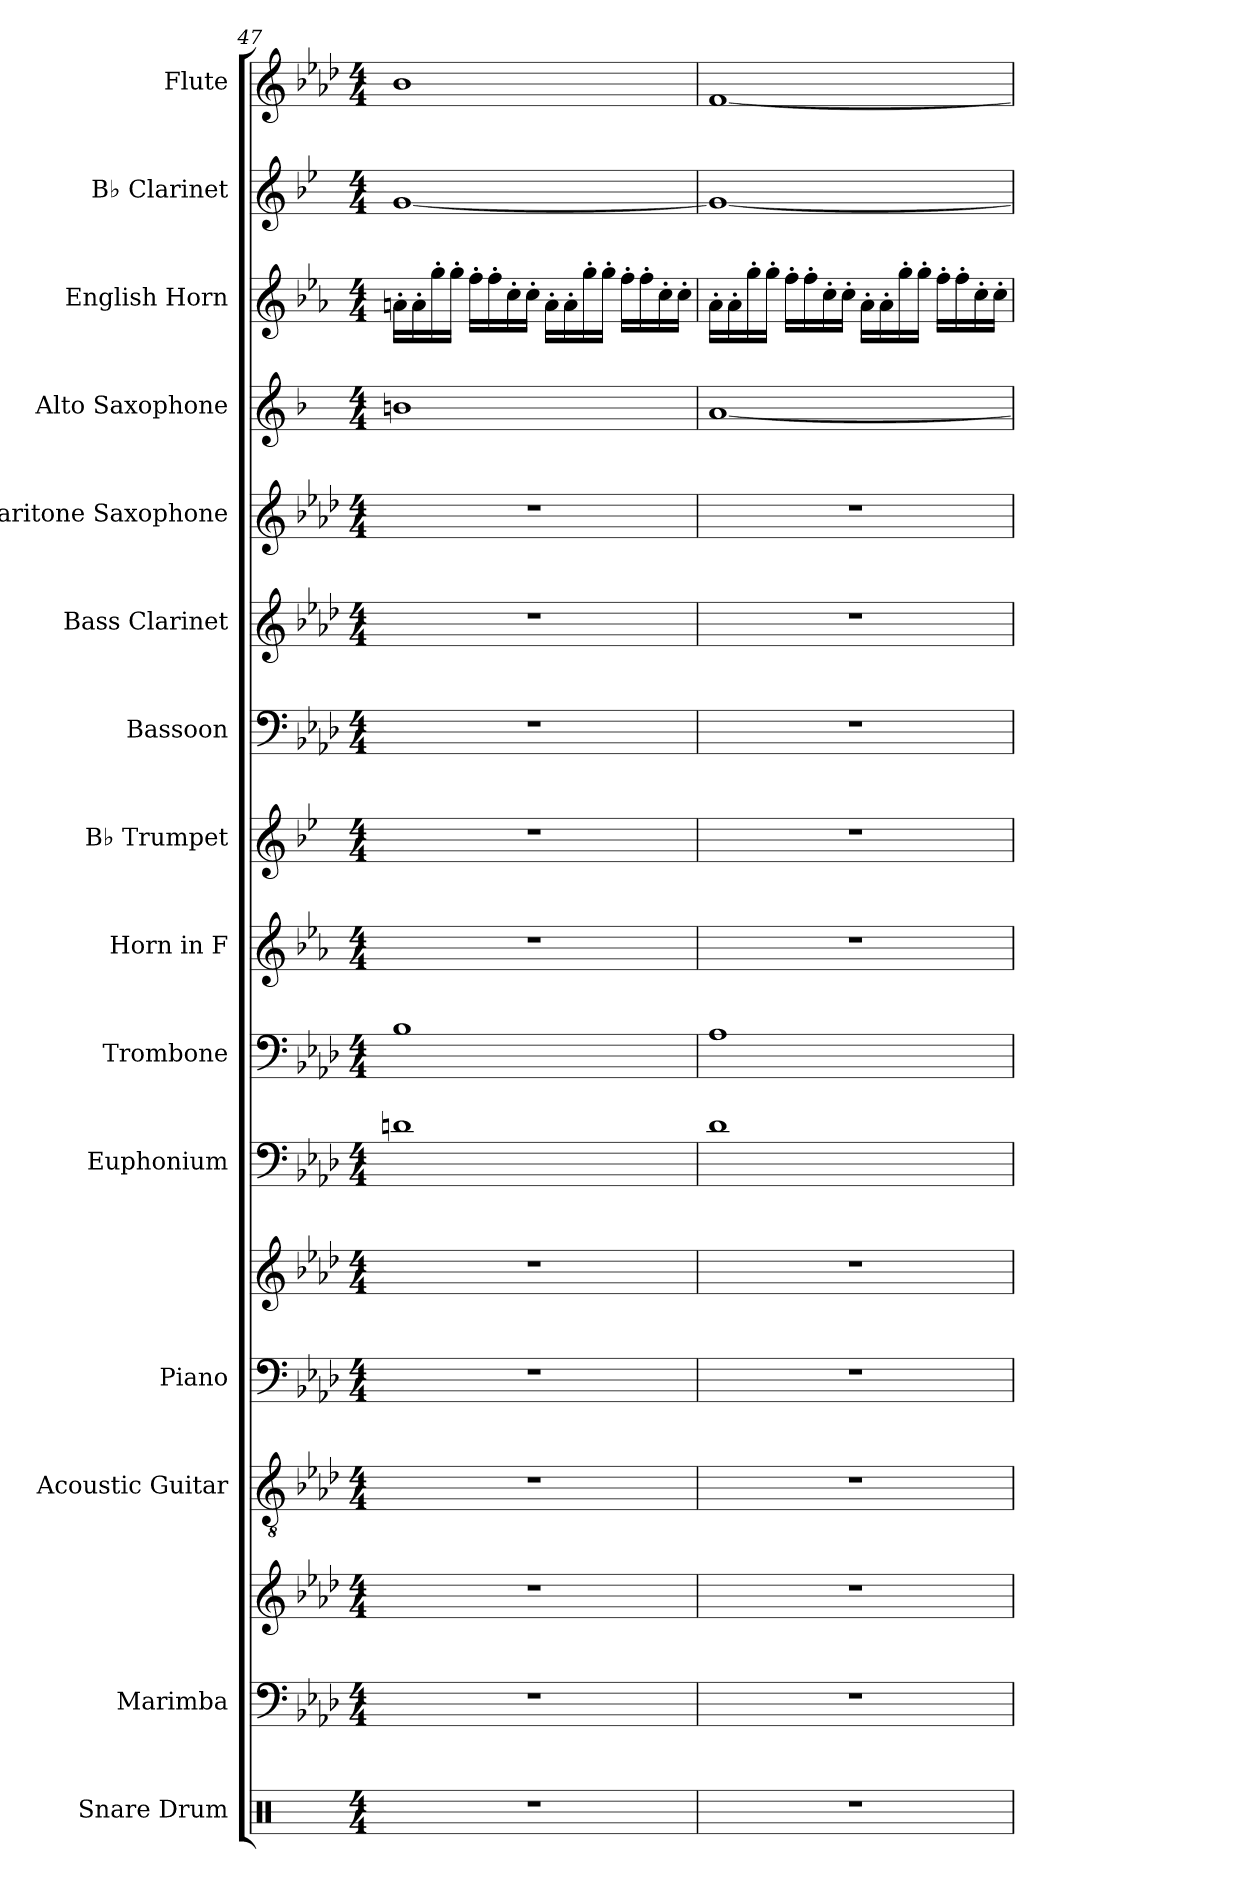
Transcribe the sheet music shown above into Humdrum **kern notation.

**kern	**kern	**kern	**kern	**kern	**kern	**kern	**kern	**kern	**kern	**kern	**kern	**kern	**kern	**kern	**kern	**kern
*part15	*part14	*part14	*part13	*part12	*part12	*part11	*part10	*part9	*part8	*part7	*part6	*part5	*part4	*part3	*part2	*part1
*staff17	*staff16	*staff15	*staff14	*staff13	*staff12	*staff11	*staff10	*staff9	*staff8	*staff7	*staff6	*staff5	*staff4	*staff3	*staff2	*staff1
*I"Snare Drum	*I"Marimba	*	*I"Acoustic Guitar	*I"Piano	*	*I"Euphonium	*I"Trombone	*I"Horn in F	*I"B♭ Trumpet	*I"Bassoon	*I"Bass Clarinet	*I"Baritone Saxophone	*I"Alto Saxophone	*I"English Horn	*I"B♭ Clarinet	*I"Flute
*I'Sn. Dr.	*I'Mrm.	*	*I'Guit.	*I'Pno.	*	*I'Eu.	*I'Trb.	*	*I'B♭ Tpt.	*I'Bsn.	*I'B. Cl.	*I'Bar. Sax.	*I'A. Sax.	*I'E. Hn.	*I'B♭ Cl.	*I'Fl.
*clefX	*clefF4	*clefG2	*clefGv2	*clefF4	*clefG2	*clefF4	*clefF4	*clefG2	*clefG2	*clefF4	*clefG2	*clefG2	*clefG2	*clefG2	*clefG2	*clefG2
*	*	*	*	*	*	*	*	*ITrd4c7	*ITrd1c2	*	*ITrd8c14	*ITrd12c21	*ITrd5c9	*ITrd4c7	*ITrd1c2	*
*k[]	*k[b-e-a-d-]	*k[b-e-a-d-]	*k[b-e-a-d-]	*k[b-e-a-d-]	*k[b-e-a-d-]	*k[b-e-a-d-]	*k[b-e-a-d-]	*k[b-e-a-d-]	*k[b-e-a-d-]	*k[b-e-a-d-]	*k[b-e-a-d-]	*k[b-e-a-d-]	*k[b-e-a-d-]	*k[b-e-a-d-]	*k[b-e-a-d-]	*k[b-e-a-d-]
*M4/4	*M4/4	*M4/4	*M4/4	*M4/4	*M4/4	*M4/4	*M4/4	*M4/4	*M4/4	*M4/4	*M4/4	*M4/4	*M4/4	*M4/4	*M4/4	*M4/4
=47	=47	=47	=47	=47	=47	=47	=47	=47	=47	=47	=47	=47	=47	=47	=47	=47
1r	1r	1r	1r	1r	1r	1dn	1B-	1r	1r	1r	1r	1r	1dn	16dn'\LL	[1f	1b-
.	.	.	.	.	.	.	.	.	.	.	.	.	.	16d'\	.	.
.	.	.	.	.	.	.	.	.	.	.	.	.	.	16cc'\	.	.
.	.	.	.	.	.	.	.	.	.	.	.	.	.	16cc'\JJ	.	.
.	.	.	.	.	.	.	.	.	.	.	.	.	.	16b-'\LL	.	.
.	.	.	.	.	.	.	.	.	.	.	.	.	.	16b-'\	.	.
.	.	.	.	.	.	.	.	.	.	.	.	.	.	16f'\	.	.
.	.	.	.	.	.	.	.	.	.	.	.	.	.	16f'\JJ	.	.
.	.	.	.	.	.	.	.	.	.	.	.	.	.	16d'\LL	.	.
.	.	.	.	.	.	.	.	.	.	.	.	.	.	16d'\	.	.
.	.	.	.	.	.	.	.	.	.	.	.	.	.	16cc'\	.	.
.	.	.	.	.	.	.	.	.	.	.	.	.	.	16cc'\JJ	.	.
.	.	.	.	.	.	.	.	.	.	.	.	.	.	16b-'\LL	.	.
.	.	.	.	.	.	.	.	.	.	.	.	.	.	16b-'\	.	.
.	.	.	.	.	.	.	.	.	.	.	.	.	.	16f'\	.	.
.	.	.	.	.	.	.	.	.	.	.	.	.	.	16f'\JJ	.	.
=48	=48	=48	=48	=48	=48	=48	=48	=48	=48	=48	=48	=48	=48	=48	=48	=48
1r	1r	1r	1r	1r	1r	1d-	1A-	1r	1r	1r	1r	1r	[1c	16d-'\LL	1f_	[1f
.	.	.	.	.	.	.	.	.	.	.	.	.	.	16d-'\	.	.
.	.	.	.	.	.	.	.	.	.	.	.	.	.	16cc'\	.	.
.	.	.	.	.	.	.	.	.	.	.	.	.	.	16cc'\JJ	.	.
.	.	.	.	.	.	.	.	.	.	.	.	.	.	16b-'\LL	.	.
.	.	.	.	.	.	.	.	.	.	.	.	.	.	16b-'\	.	.
.	.	.	.	.	.	.	.	.	.	.	.	.	.	16f'\	.	.
.	.	.	.	.	.	.	.	.	.	.	.	.	.	16f'\JJ	.	.
.	.	.	.	.	.	.	.	.	.	.	.	.	.	16d-'\LL	.	.
.	.	.	.	.	.	.	.	.	.	.	.	.	.	16d-'\	.	.
.	.	.	.	.	.	.	.	.	.	.	.	.	.	16cc'\	.	.
.	.	.	.	.	.	.	.	.	.	.	.	.	.	16cc'\JJ	.	.
.	.	.	.	.	.	.	.	.	.	.	.	.	.	16b-'\LL	.	.
.	.	.	.	.	.	.	.	.	.	.	.	.	.	16b-'\	.	.
.	.	.	.	.	.	.	.	.	.	.	.	.	.	16f'\	.	.
.	.	.	.	.	.	.	.	.	.	.	.	.	.	16f'\JJ	.	.
=	=	=	=	=	=	=	=	=	=	=	=	=	=	=	=	=
*-	*-	*-	*-	*-	*-	*-	*-	*-	*-	*-	*-	*-	*-	*-	*-	*-
